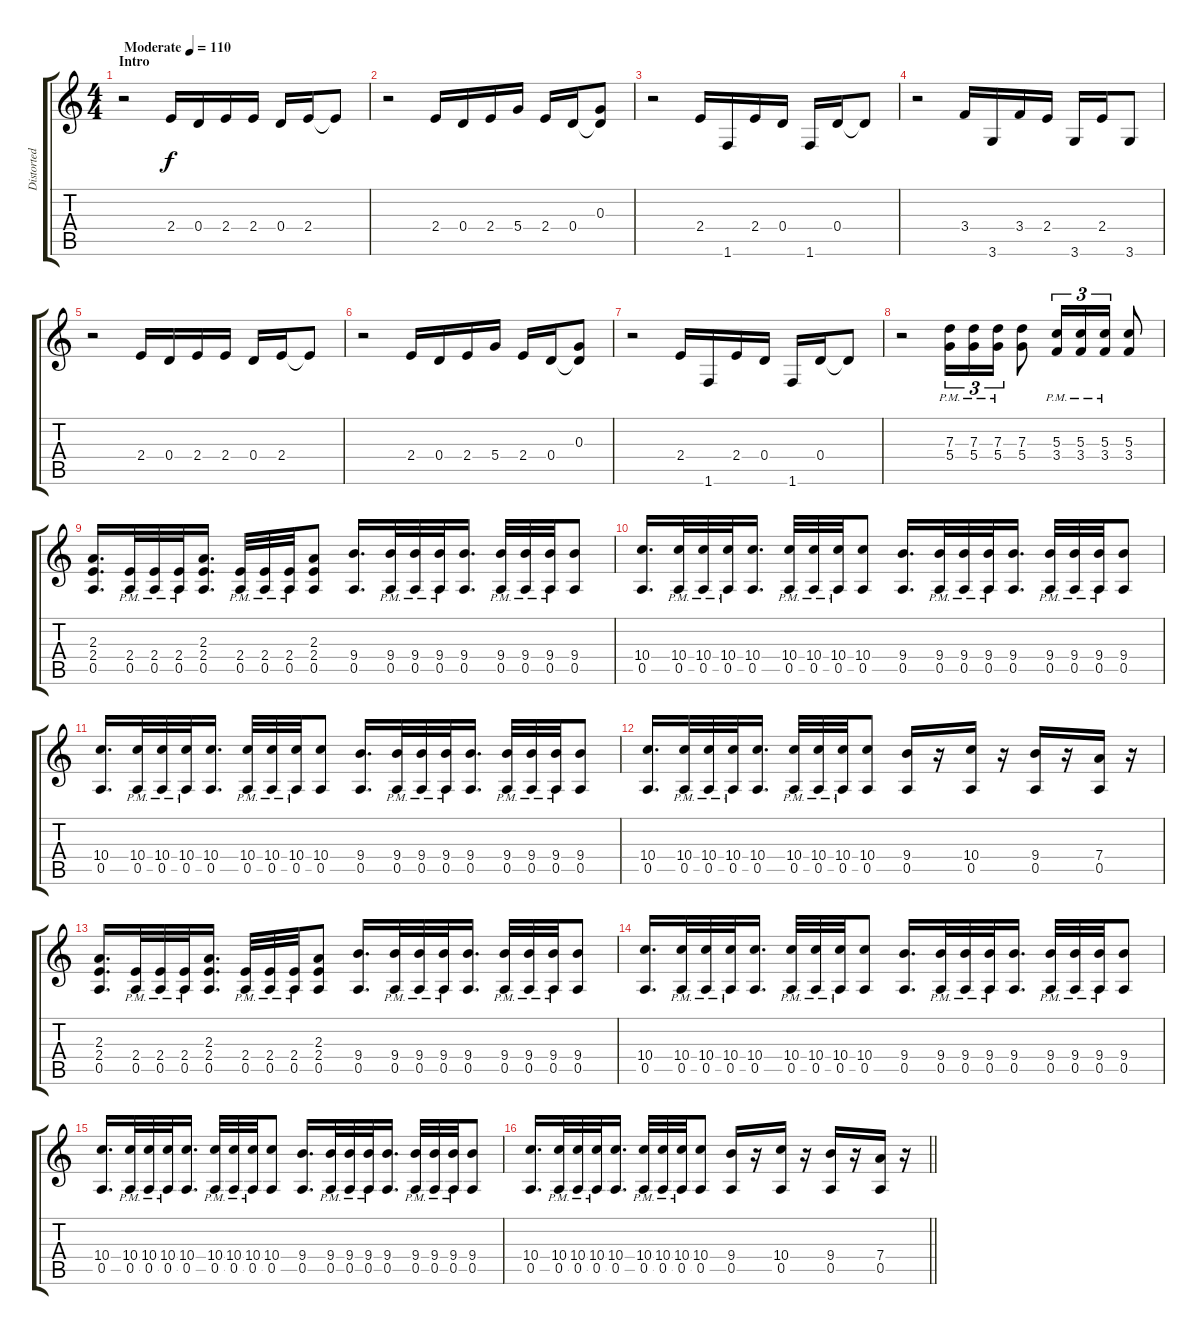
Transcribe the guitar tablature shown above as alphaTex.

\track ("Distorted Lead" "Distorted ") {instrument distortionguitar}
\staff {score tabs}
\tuning (E4 B3 G3 D3 A2 E2) {hide}
\ts (4 4)
\section ("" "Intro")
\tempo (110 "Moderate")
\clef g2
\ks c
r.2{dy f instrument distortionguitar} 2.4.16 0.4.16 2.4.16 2.4.16 0.4.16 2.4.16 2.4{t}.8 |
r.2 2.4.16 0.4.16 2.4.16 5.4.16 2.4.16 0.4.16 (0.3 0.4{t}).8 |
r.2 2.4.16 1.6.16 2.4.16 0.4.16 1.6.16 0.4.16 0.4{t}.8 |
r.2 3.4.16 3.6.16 3.4.16 2.4.16 3.6.16 2.4.16 3.6.8 |
r.2 2.4.16 0.4.16 2.4.16 2.4.16 0.4.16 2.4.16 2.4{t}.8 |
r.2 2.4.16 0.4.16 2.4.16 5.4.16 2.4.16 0.4.16 (0.3 0.4{t}).8 |
r.2 2.4.16 1.6.16 2.4.16 0.4.16 1.6.16 0.4.16 0.4{t}.8 |
r.2 (7.3{pm} 5.4{pm}).16{tu (3 2)} (7.3{pm} 5.4{pm}).16{tu (3 2)} (7.3{pm} 5.4{pm}).16{tu (3 2)} (7.3 5.4).8 (5.3{pm} 3.4{pm}).16{tu (3 2)} (5.3{pm} 3.4{pm}).16{tu (3 2)} (5.3{pm} 3.4{pm}).16{tu (3 2)} (5.3 3.4).8 |
(2.3 2.4 0.5).16{d} (2.4 0.5{pm}).32 (2.4 0.5{pm}).32 (2.4 0.5{pm}).32 (2.3 2.4 0.5).16{d} (2.4 0.5{pm}).32 (2.4 0.5{pm}).32 (2.4 0.5{pm}).32 (2.3 2.4 0.5).8 (9.4 0.5).16{d} (9.4{pm} 0.5{pm}).32 (9.4{pm} 0.5{pm}).32 (9.4{pm} 0.5{pm}).32 (9.4 0.5).16{d} (9.4{pm} 0.5{pm}).32 (9.4{pm} 0.5{pm}).32 (9.4{pm} 0.5{pm}).32 (9.4 0.5).8 |
(10.4 0.5).16{d} (10.4{pm} 0.5{pm}).32 (10.4{pm} 0.5{pm}).32 (10.4{pm} 0.5{pm}).32 (10.4 0.5).16{d} (10.4{pm} 0.5{pm}).32 (10.4{pm} 0.5{pm}).32 (10.4{pm} 0.5{pm}).32 (10.4 0.5).8 (9.4 0.5).16{d} (9.4{pm} 0.5{pm}).32 (9.4{pm} 0.5{pm}).32 (9.4{pm} 0.5{pm}).32 (9.4 0.5).16{d} (9.4{pm} 0.5{pm}).32 (9.4{pm} 0.5{pm}).32 (9.4{pm} 0.5{pm}).32 (9.4 0.5).8 |
(10.4 0.5).16{d} (10.4{pm} 0.5{pm}).32 (10.4{pm} 0.5{pm}).32 (10.4{pm} 0.5{pm}).32 (10.4 0.5).16{d} (10.4{pm} 0.5{pm}).32 (10.4{pm} 0.5{pm}).32 (10.4{pm} 0.5{pm}).32 (10.4 0.5).8 (9.4 0.5).16{d} (9.4{pm} 0.5{pm}).32 (9.4{pm} 0.5{pm}).32 (9.4{pm} 0.5{pm}).32 (9.4 0.5).16{d} (9.4{pm} 0.5{pm}).32 (9.4{pm} 0.5{pm}).32 (9.4{pm} 0.5{pm}).32 (9.4 0.5).8 |
(10.4 0.5).16{d} (10.4{pm} 0.5{pm}).32 (10.4{pm} 0.5{pm}).32 (10.4{pm} 0.5{pm}).32 (10.4 0.5).16{d} (10.4{pm} 0.5{pm}).32 (10.4{pm} 0.5{pm}).32 (10.4{pm} 0.5{pm}).32 (10.4 0.5).8 (9.4 0.5).16 r.16 (10.4 0.5).16 r.16 (9.4 0.5).16 r.16 (7.4 0.5).16 r.16 |
(2.3 2.4 0.5).16{d} (2.4{pm} 0.5{pm}).32 (2.4{pm} 0.5{pm}).32 (2.4{pm} 0.5{pm}).32 (2.3 2.4 0.5).16{d} (2.4{pm} 0.5{pm}).32 (2.4{pm} 0.5{pm}).32 (2.4{pm} 0.5{pm}).32 (2.3 2.4 0.5).8 (9.4 0.5).16{d} (9.4{pm} 0.5{pm}).32 (9.4{pm} 0.5{pm}).32 (9.4{pm} 0.5{pm}).32 (9.4 0.5).16{d} (9.4{pm} 0.5{pm}).32 (9.4{pm} 0.5{pm}).32 (9.4{pm} 0.5{pm}).32 (9.4 0.5).8 |
(10.4 0.5).16{d} (10.4{pm} 0.5{pm}).32 (10.4{pm} 0.5{pm}).32 (10.4{pm} 0.5{pm}).32 (10.4 0.5).16{d} (10.4{pm} 0.5{pm}).32 (10.4{pm} 0.5{pm}).32 (10.4{pm} 0.5{pm}).32 (10.4 0.5).8 (9.4 0.5).16{d} (9.4{pm} 0.5{pm}).32 (9.4{pm} 0.5{pm}).32 (9.4{pm} 0.5{pm}).32 (9.4 0.5).16{d} (9.4{pm} 0.5{pm}).32 (9.4{pm} 0.5{pm}).32 (9.4{pm} 0.5{pm}).32 (9.4 0.5).8 |
(10.4 0.5).16{d} (10.4{pm} 0.5{pm}).32 (10.4{pm} 0.5{pm}).32 (10.4{pm} 0.5{pm}).32 (10.4 0.5).16{d} (10.4{pm} 0.5{pm}).32 (10.4{pm} 0.5{pm}).32 (10.4{pm} 0.5{pm}).32 (10.4 0.5).8 (9.4 0.5).16{d} (9.4{pm} 0.5{pm}).32 (9.4{pm} 0.5{pm}).32 (9.4{pm} 0.5{pm}).32 (9.4 0.5).16{d} (9.4{pm} 0.5{pm}).32 (9.4{pm} 0.5{pm}).32 (9.4{pm} 0.5{pm}).32 (9.4 0.5).8 |
\barLineRight lightlight
(10.4 0.5).16{d} (10.4{pm} 0.5{pm}).32 (10.4{pm} 0.5{pm}).32 (10.4{pm} 0.5{pm}).32 (10.4 0.5).16{d} (10.4{pm} 0.5{pm}).32 (10.4{pm} 0.5{pm}).32 (10.4{pm} 0.5{pm}).32 (10.4 0.5).8 (9.4 0.5).16 r.16 (10.4 0.5).16 r.16 (9.4 0.5).16 r.16 (7.4 0.5).16 r.16
